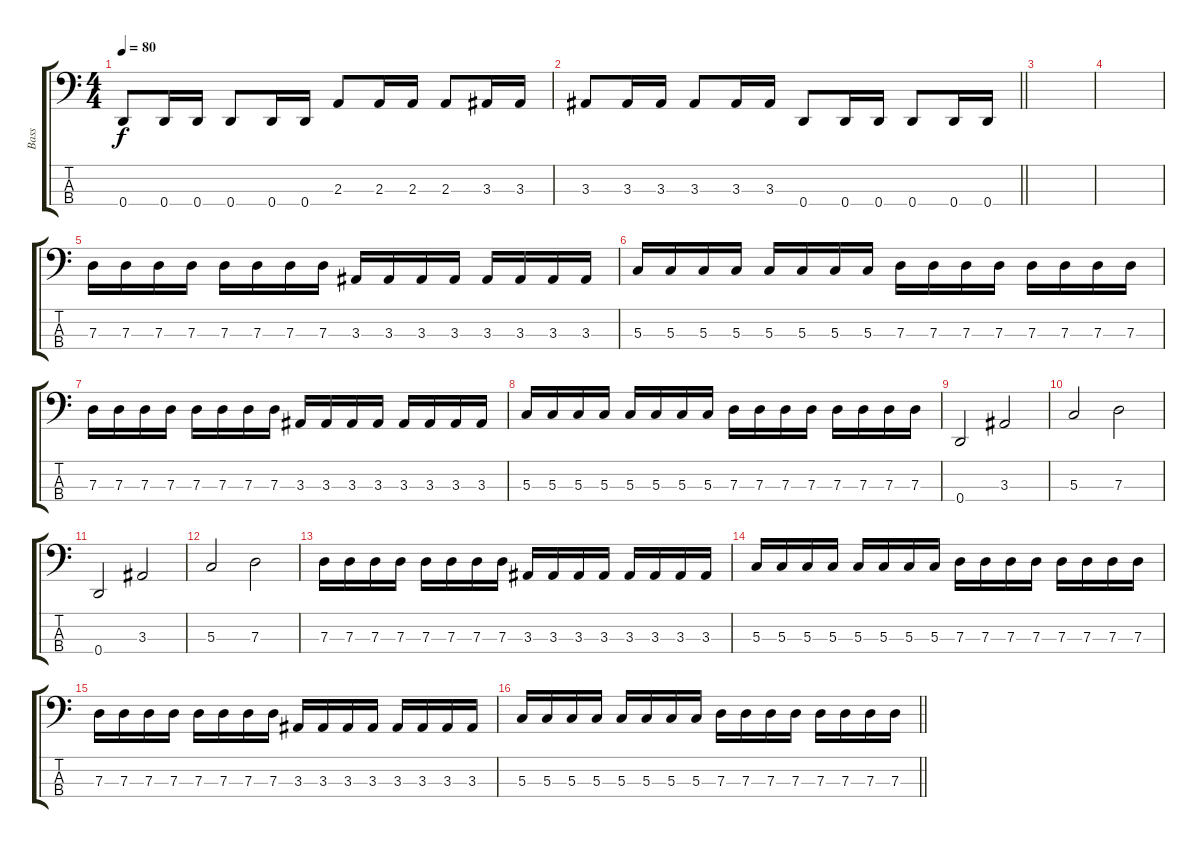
\track ("Bass" "Bass") {instrument electricbasspick}
\staff {score tabs}
\tuning (F2 C2 G1 D1) {hide}
\ts (4 4)
\tempo 80
\clef f4
\ks c
0.4.8{dy f} 0.4.16 0.4.16 0.4.8 0.4.16 0.4.16 2.3.8 2.3.16 2.3.16 2.3.8 3.3.16 3.3.16 |
\barLineRight lightlight
3.3.8 3.3.16 3.3.16 3.3.8 3.3.16 3.3.16 0.4.8 0.4.16 0.4.16 0.4.8 0.4.16 0.4.16 |
\section ("" "")
|
|
7.3.16 7.3.16 7.3.16 7.3.16 7.3.16 7.3.16 7.3.16 7.3.16 3.3.16 3.3.16 3.3.16 3.3.16 3.3.16 3.3.16 3.3.16 3.3.16 |
5.3.16 5.3.16 5.3.16 5.3.16 5.3.16 5.3.16 5.3.16 5.3.16 7.3.16 7.3.16 7.3.16 7.3.16 7.3.16 7.3.16 7.3.16 7.3.16 |
7.3.16 7.3.16 7.3.16 7.3.16 7.3.16 7.3.16 7.3.16 7.3.16 3.3.16 3.3.16 3.3.16 3.3.16 3.3.16 3.3.16 3.3.16 3.3.16 |
5.3.16 5.3.16 5.3.16 5.3.16 5.3.16 5.3.16 5.3.16 5.3.16 7.3.16 7.3.16 7.3.16 7.3.16 7.3.16 7.3.16 7.3.16 7.3.16 |
0.4.2 3.3.2 |
5.3.2 7.3.2 |
0.4.2 3.3.2 |
5.3.2 7.3.2 |
7.3.16 7.3.16 7.3.16 7.3.16 7.3.16 7.3.16 7.3.16 7.3.16 3.3.16 3.3.16 3.3.16 3.3.16 3.3.16 3.3.16 3.3.16 3.3.16 |
5.3.16 5.3.16 5.3.16 5.3.16 5.3.16 5.3.16 5.3.16 5.3.16 7.3.16 7.3.16 7.3.16 7.3.16 7.3.16 7.3.16 7.3.16 7.3.16 |
7.3.16 7.3.16 7.3.16 7.3.16 7.3.16 7.3.16 7.3.16 7.3.16 3.3.16 3.3.16 3.3.16 3.3.16 3.3.16 3.3.16 3.3.16 3.3.16 |
\barLineRight lightlight
5.3.16 5.3.16 5.3.16 5.3.16 5.3.16 5.3.16 5.3.16 5.3.16 7.3.16 7.3.16 7.3.16 7.3.16 7.3.16 7.3.16 7.3.16 7.3.16
